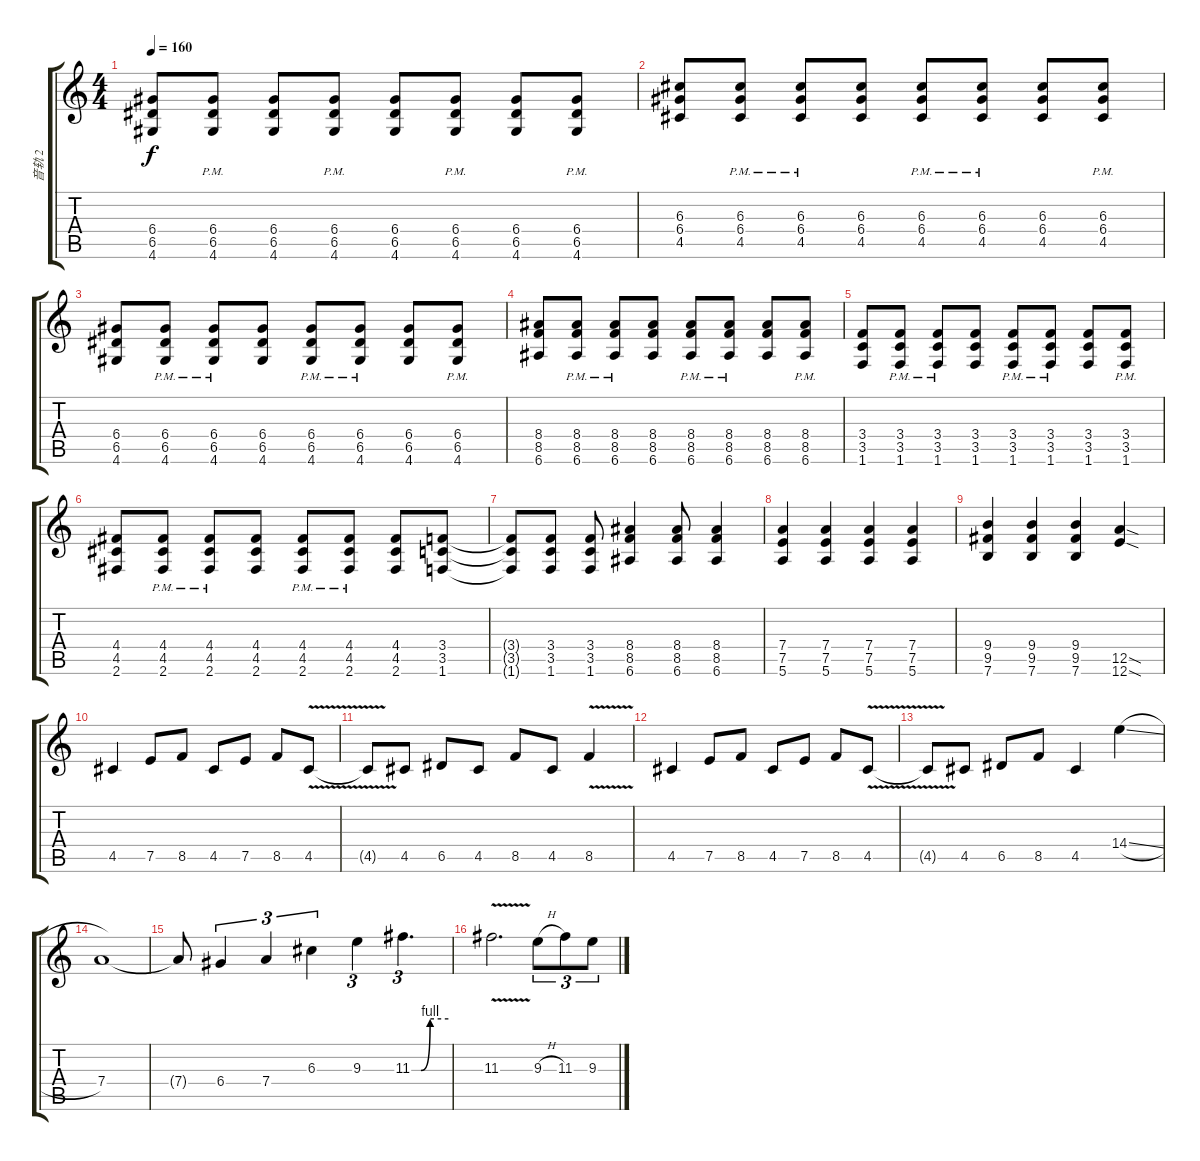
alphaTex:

\track ("音轨 2" "音轨 2") {instrument distortionguitar}
\staff {score tabs}
\tuning (E4 B3 G3 D3 A2 E2) {hide}
\ts (4 4)
\tempo 160
\clef g2
\ks c
(6.4 6.5 4.6).8{dy f} (6.4{pm} 6.5{pm} 4.6{pm}).8 (6.4 6.5 4.6).8 (6.4{pm} 6.5{pm} 4.6{pm}).8 (6.4 6.5 4.6).8 (6.4{pm} 6.5{pm} 4.6{pm}).8 (6.4 6.5 4.6).8 (6.4{pm} 6.5{pm} 4.6{pm}).8 |
(6.3 6.4 4.5).8 (6.3{pm} 6.4{pm} 4.5{pm}).8 (6.3{pm} 6.4{pm} 4.5{pm}).8 (6.3 6.4 4.5).8 (6.3{pm} 6.4{pm} 4.5{pm}).8 (6.3{pm} 6.4{pm} 4.5{pm}).8 (6.3 6.4 4.5).8 (6.3{pm} 6.4{pm} 4.5{pm}).8 |
(6.4 6.5 4.6).8 (6.4{pm} 6.5{pm} 4.6{pm}).8 (6.4{pm} 6.5{pm} 4.6{pm}).8 (6.4 6.5 4.6).8 (6.4{pm} 6.5{pm} 4.6{pm}).8 (6.4{pm} 6.5{pm} 4.6{pm}).8 (6.4 6.5 4.6).8 (6.4{pm} 6.5{pm} 4.6{pm}).8 |
(8.4 8.5 6.6).8 (8.4{pm} 8.5{pm} 6.6{pm}).8 (8.4{pm} 8.5{pm} 6.6{pm}).8 (8.4 8.5 6.6).8 (8.4{pm} 8.5{pm} 6.6{pm}).8 (8.4{pm} 8.5{pm} 6.6{pm}).8 (8.4 8.5 6.6).8 (8.4{pm} 8.5{pm} 6.6{pm}).8 |
(3.4 3.5 1.6).8 (3.4{pm} 3.5{pm} 1.6{pm}).8 (3.4{pm} 3.5{pm} 1.6{pm}).8 (3.4 3.5 1.6).8 (3.4{pm} 3.5{pm} 1.6{pm}).8 (3.4{pm} 3.5{pm} 1.6{pm}).8 (3.4 3.5 1.6).8 (3.4{pm} 3.5{pm} 1.6{pm}).8 |
(4.4 4.5 2.6).8 (4.4{pm} 4.5{pm} 2.6{pm}).8 (4.4{pm} 4.5{pm} 2.6{pm}).8 (4.4 4.5 2.6).8 (4.4{pm} 4.5{pm} 2.6{pm}).8 (4.4{pm} 4.5{pm} 2.6{pm}).8 (4.4 4.5 2.6).8 (3.4 3.5 1.6).8 |
(3.4{t} 3.5{t} 1.6{t}).8 (3.4 3.5 1.6).8 (3.4 3.5 1.6).8 (8.4 8.5 6.6).4 (8.4 8.5 6.6).8 (8.4 8.5 6.6).4 |
(7.4 7.5 5.6).4 (7.4 7.5 5.6).4 (7.4 7.5 5.6).4 (7.4 7.5 5.6).4 |
(9.4 9.5 7.6).4 (9.4 9.5 7.6).4 (9.4 9.5 7.6).4 (12.5{sod} 12.6{sod}).4 |
4.5.4 7.5.8 8.5.8 4.5.8 7.5.8 8.5.8 4.5{v}.8 |
4.5{t}.8 4.5.8 6.5.8 4.5.8 8.5.8 4.5.8 8.5{v}.4 |
4.5.4 7.5.8 8.5.8 4.5.8 7.5.8 8.5.8 4.5{v}.8 |
4.5{t}.8 4.5.8 6.5.8 8.5.8 4.5.4 14.4{sl}.4 |
7.4.1 |
7.4{t}.8 6.4.4{tu (3 2)} 7.4.4{tu (3 2)} 6.3.4{tu (3 2)} 9.3.4{tu (3 2)} 11.3{be (custom 0 0 15 0 30 4 60 4)}.4{d tu (3 2)} |
11.3{v}.2{d} 9.3{h}.8{tu (3 2)} 11.3.8{tu (3 2)} 9.3.8{tu (3 2)}
